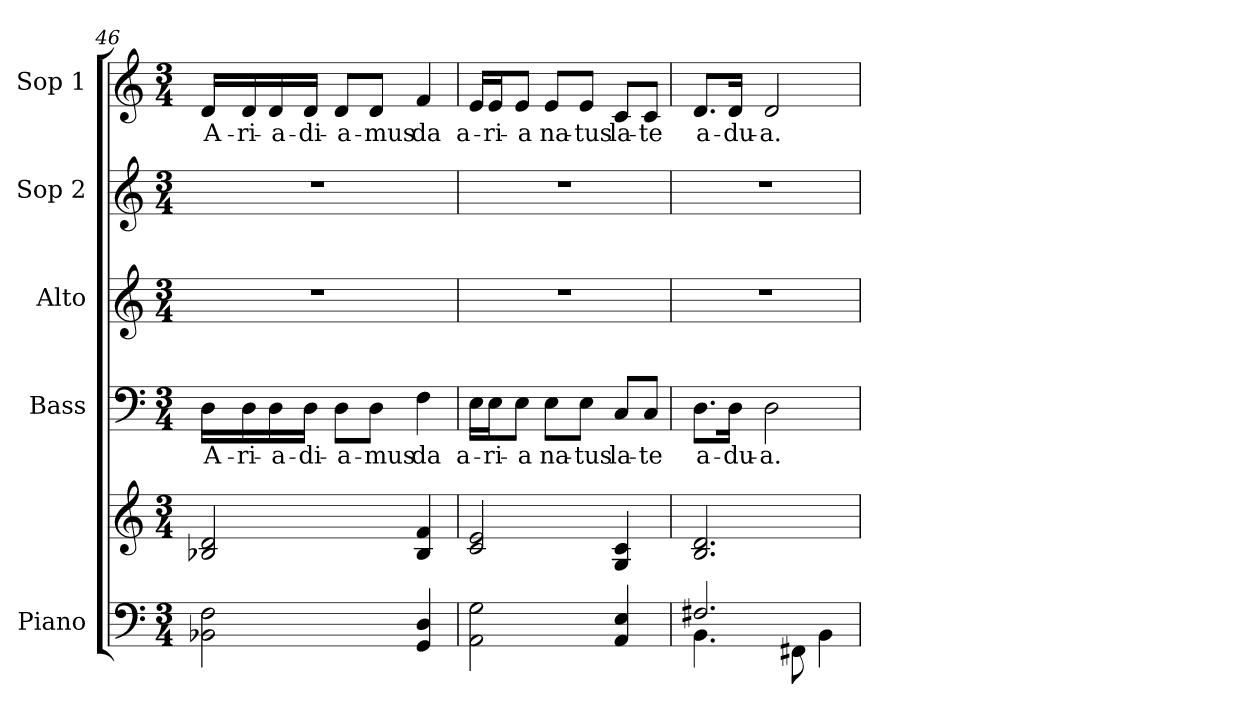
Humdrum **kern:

**kern	**kern	**kern	**text	**kern	**kern	**kern	**text
*part5	*part5	*part4	*part4	*part3	*part2	*part1	*part1
*staff6	*staff5	*staff4	*staff4	*staff3	*staff2	*staff1	*staff1
*I"Piano	*	*I"Bass	*	*I"Alto	*I"Sop 2	*I"Sop 1	*
*I'Pno.	*	*I'B.	*	*I'A.	*I'S.2	*I'S.1	*
*clefF4	*clefG2	*clefF4	*	*clefG2	*clefG2	*clefG2	*
*k[]	*k[]	*k[]	*	*k[]	*k[]	*k[]	*
*M3/4	*M3/4	*M3/4	*	*M3/4	*M3/4	*M3/4	*
=46	=46	=46	=46	=46	=46	=46	=46
2BB-X\ 2F\	2B-X/ 2d/	16D\LL	A-	2.r	2.r	16d/LL	A-
.	.	16D\	-ri-	.	.	16d/	-ri-
.	.	16D\	-a-	.	.	16d/	-a-
.	.	16D\JJ	-di-	.	.	16d/JJ	-di-
.	.	8D\L	-a-	.	.	8d/L	-a-
.	.	8D\J	-mus	.	.	8d/J	-mus
4GG/ 4D/	4B-/ 4f/	4F\	da	.	.	4f/	da
=47	=47	=47	=47	=47	=47	=47	=47
2AA\ 2G\	2c/ 2e/	16E\LL	a-	2.r	2.r	16e/LL	a-
.	.	16E\J	-ri-	.	.	16e/J	-ri-
.	.	8E\J	-a	.	.	8e/J	-a
.	.	8E\L	na-	.	.	8e/L	na-
.	.	8E\J	-tus	.	.	8e/J	-tus
4AA/ 4E/	4G/ 4c/	8C/L	la-	.	.	8c/L	la-
.	.	8C/J	-te	.	.	8c/J	-te
=48	=48	=48	=48	=48	=48	=48	=48
*^	*	*	*	*	*	*	*
2.F#X/	4.BB\	2.B/ 2.d/	8.D\L	a-	2.r	2.r	8.d/L	a-
.	.	.	16D\Jk	-du-	.	.	16d/Jk	-du-
.	.	.	2D\	-a.	.	.	2d/	-a.
.	8FF#X\	.	.	.	.	.	.	.
.	4BB\	.	.	.	.	.	.	.
*v	*v	*	*	*	*	*	*	*
=	=	=	=	=	=	=	=
*-	*-	*-	*-	*-	*-	*-	*-
